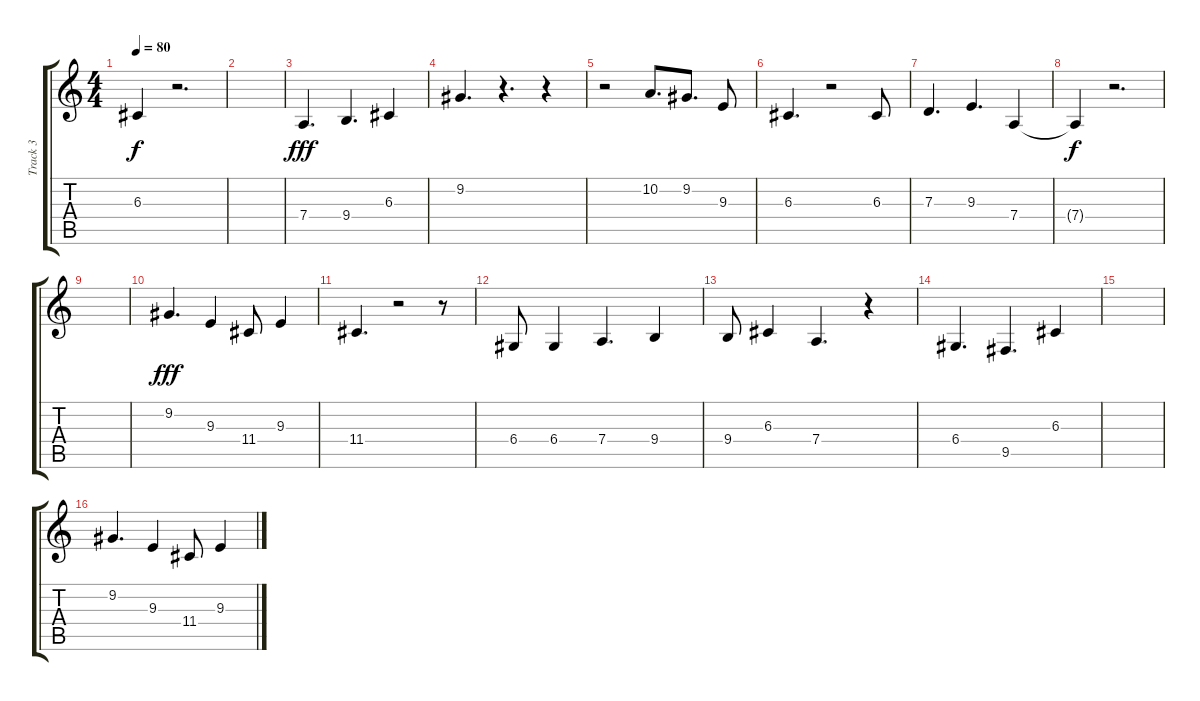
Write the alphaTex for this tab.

\track ("Track 3" "Track 3") {instrument viola}
\staff {score tabs}
\tuning (E4 B3 G3 D3 A2 E2) {hide}
\ts (4 4)
\tempo 80
\clef g2
\ks c
6.3{t}.4{dy f} r.2{d} |
|
7.4.4{d dy fff} 9.4.4{d} 6.3.4 |
9.2.4{d} r.4{d} r.4 |
r.2 10.2.8{d} 9.2.8{d} 9.3.8 |
6.3.4{d} r.2 6.3.8 |
7.3.4{d} 9.3.4{d} 7.4.4 |
7.4{t}.4{dy f} r.2{d} |
|
9.2.4{d dy fff} 9.3.4 11.4.8 9.3.4 |
11.4.4{d} r.2 r.8 |
6.4.8 6.4.4 7.4.4{d} 9.4.4 |
9.4.8 6.3.4 7.4.4{d} r.4 |
6.4.4{d} 9.5.4{d} 6.3.4 |
|
9.2.4{d} 9.3.4 11.4.8 9.3.4
